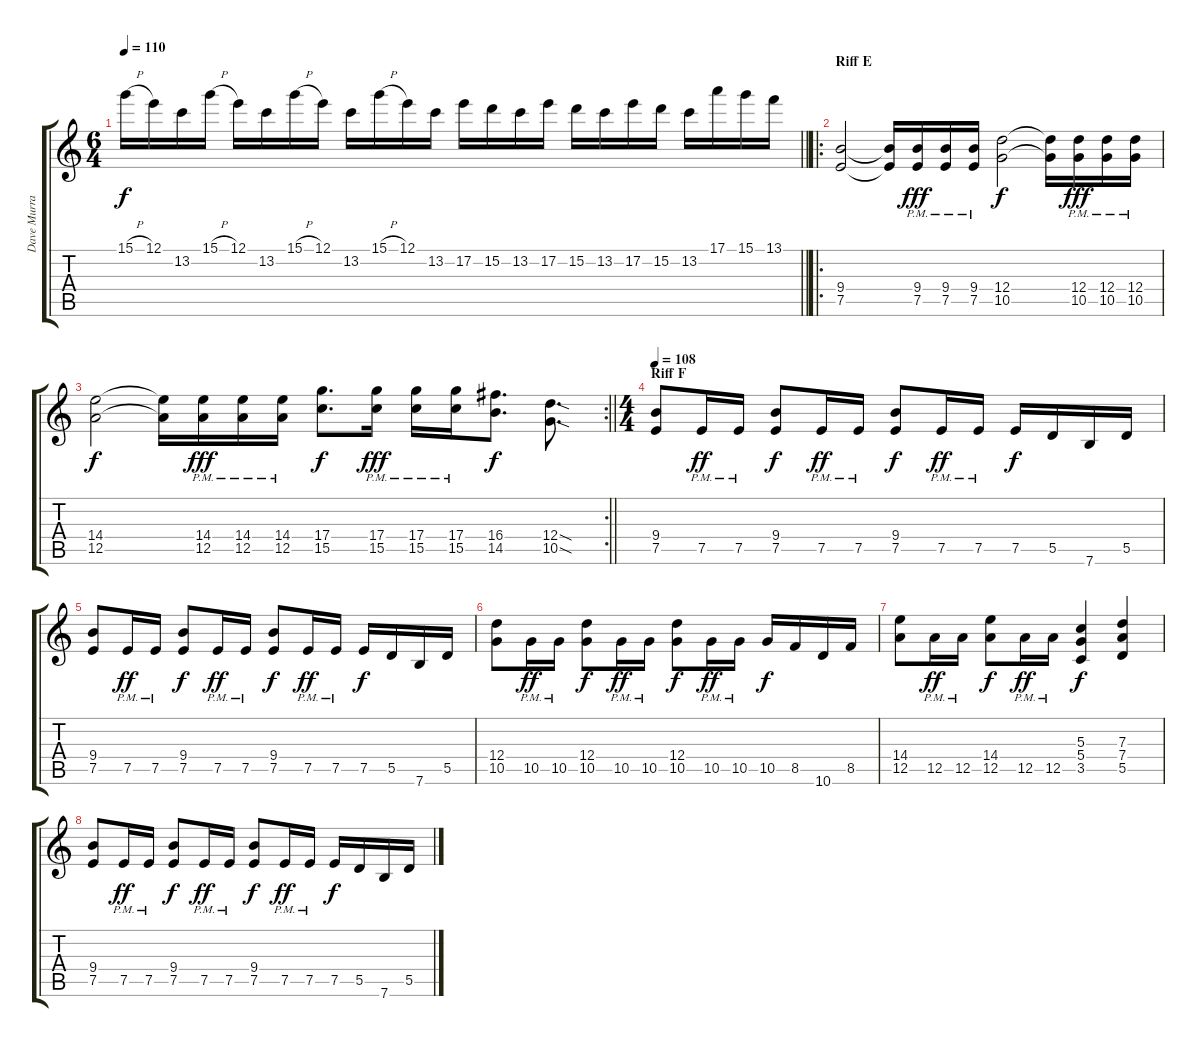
\track ("Dave Murray" "Dave Murra") {instrument distortionguitar}
\staff {score tabs}
\tuning (E4 B3 G3 D3 A2 E2) {hide}
\ts (6 4)
\tempo 110
\clef g2
\barLineRight lightlight
\ks c
15.1{h}.16{dy f} 12.1.16 13.2.16 15.1{h}.16 12.1.16 13.2.16 15.1{h}.16 12.1.16 13.2.16 15.1{h}.16 12.1.16 13.2.16 17.2.16 15.2.16 13.2.16 17.2.16 15.2.16 13.2.16 17.2.16 15.2.16 13.2.16 17.1.16 15.1.16 13.1.16 |
\ro
\section ("" "Riff E")
(9.4 7.5).2 (9.4{t} 7.5{t}).16 (9.4{pm} 7.5{pm}).16{dy fff} (9.4{pm} 7.5{pm}).16 (9.4{pm} 7.5{pm}).16 (12.4 10.5).2{dy f} (12.4{t} 10.5{t}).16 (12.4{pm} 10.5{pm}).16{dy fff} (12.4{pm} 10.5{pm}).16 (12.4{pm} 10.5{pm}).16 |
\rc 2
\barLineRight lightlight
(14.4 12.5).2{dy f} (14.4{t} 12.5{t}).16 (14.4{pm} 12.5{pm}).16{dy fff} (14.4{pm} 12.5{pm}).16 (14.4{pm} 12.5{pm}).16 (17.4 15.5).8{d dy f} (17.4{pm} 15.5{pm}).16{dy fff} (17.4{pm} 15.5{pm}).16 (17.4{pm} 15.5{pm}).16 (16.4 14.5).8{d dy f} (12.4{sod} 10.5{sod}).8{d} |
\ts (4 4)
\section ("" "Riff F")
\tempo 108
(9.4 7.5).8 7.5{pm}.16{dy ff} 7.5{pm}.16 (9.4 7.5).8{dy f} 7.5{pm}.16{dy ff} 7.5{pm}.16 (9.4 7.5).8{dy f} 7.5{pm}.16{dy ff} 7.5{pm}.16 7.5.16{dy f} 5.5.16 7.6.16 5.5.16 |
(9.4 7.5).8 7.5{pm}.16{dy ff} 7.5{pm}.16 (9.4 7.5).8{dy f} 7.5{pm}.16{dy ff} 7.5{pm}.16 (9.4 7.5).8{dy f} 7.5{pm}.16{dy ff} 7.5{pm}.16 7.5.16{dy f} 5.5.16 7.6.16 5.5.16 |
(12.4 10.5).8 10.5{pm}.16{dy ff} 10.5{pm}.16 (12.4 10.5).8{dy f} 10.5{pm}.16{dy ff} 10.5{pm}.16 (12.4 10.5).8{dy f} 10.5{pm}.16{dy ff} 10.5{pm}.16 10.5.16{dy f} 8.5.16 10.6.16 8.5.16 |
(14.4 12.5).8 12.5{pm}.16{dy ff} 12.5{pm}.16 (14.4 12.5).8{dy f} 12.5{pm}.16{dy ff} 12.5{pm}.16 (5.3 5.4 3.5).4{dy f} (7.3 7.4 5.5).4 |
(9.4 7.5).8 7.5{pm}.16{dy ff} 7.5{pm}.16 (9.4 7.5).8{dy f} 7.5{pm}.16{dy ff} 7.5{pm}.16 (9.4 7.5).8{dy f} 7.5{pm}.16{dy ff} 7.5{pm}.16 7.5.16{dy f} 5.5.16 7.6.16 5.5.16
